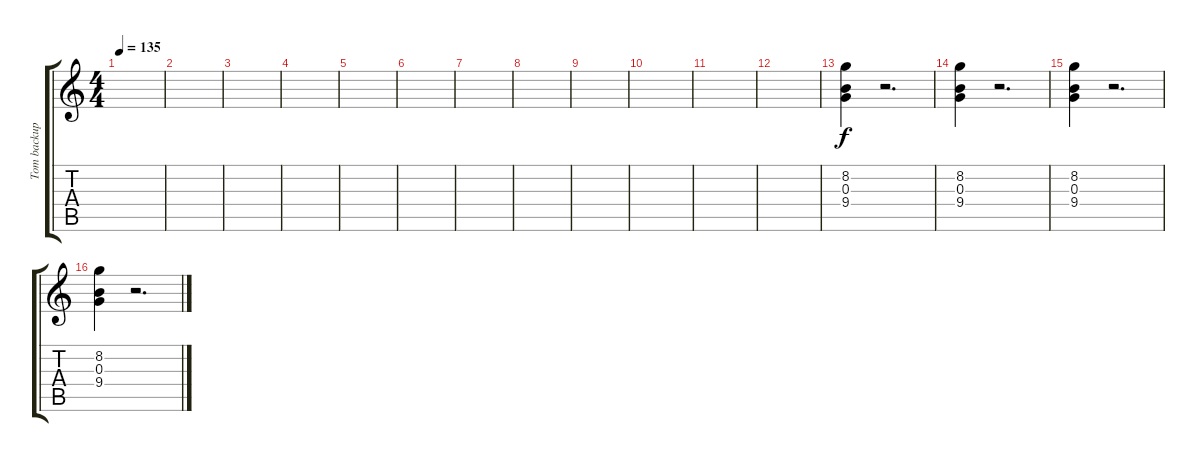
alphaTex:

\track ("Tom backup" "Tom backup") {instrument distortionguitar}
\staff {score tabs}
\tuning (E4 B3 G3 D3 A2 D2) {hide}
\ts (4 4)
\tempo 135
\clef g2
\ks c
|
|
|
|
|
|
|
|
|
|
|
|
(8.2 0.3 9.4).4 r.2{d} |
(8.2 0.3 9.4).4 r.2{d} |
(8.2 0.3 9.4).4 r.2{d} |
(8.2 0.3 9.4).4 r.2{d}
